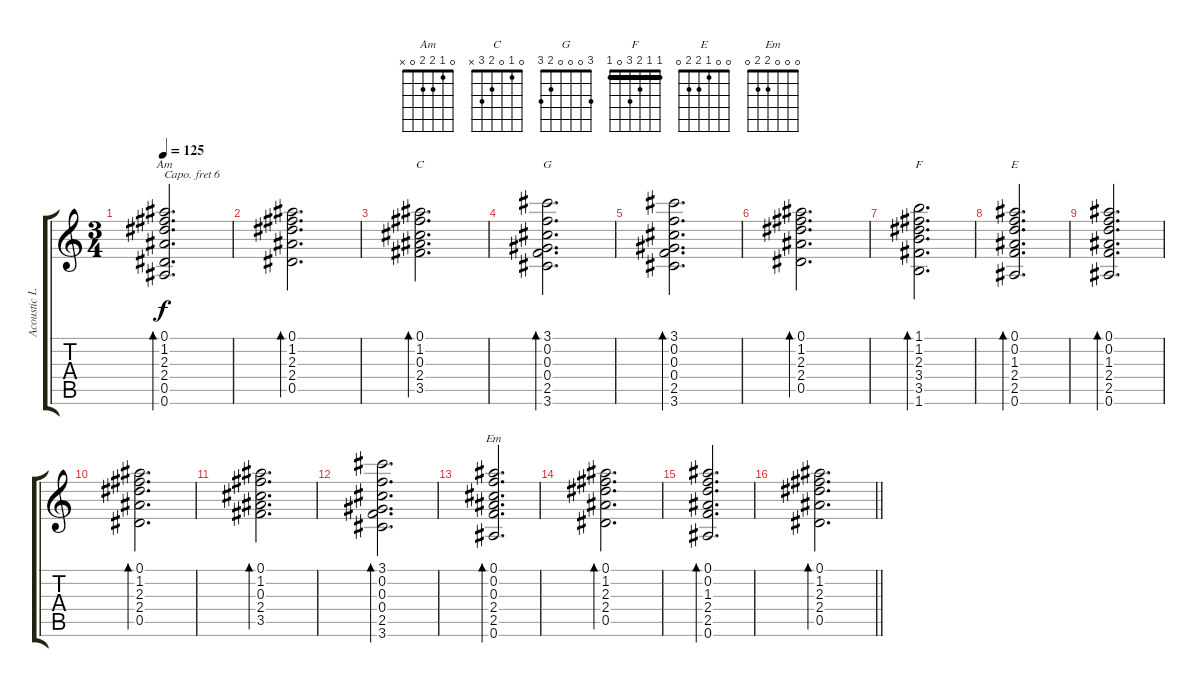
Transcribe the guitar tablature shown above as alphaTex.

\track ("Acoustic Lead (Capo)" "Acoustic L") {instrument acousticguitarnylon}
\staff {score tabs}
\capo 6
\tuning (E4 B3 G3 D3 A2 E2) {hide}
\chord ("Am" 0 1 2 2 0 x)
\chord ("C" 0 1 0 2 3 x)
\chord ("G" 3 0 0 0 2 3)
\chord ("F" 1 1 2 3 0 1) {barre 1}
\chord ("E" 0 0 1 2 2 0)
\chord ("Em" 0 0 0 2 2 0)
\ts (3 4)
\section ("" "")
\tempo 125
\clef g2
\ks c
(0.1 1.2 2.3 2.4 0.5 0.6).2{d bd 60 ch "Am" dy f} |
(0.1 1.2 2.3 2.4 0.5).2{d bd 60} |
(0.1 1.2 0.3 2.4 3.5).2{d bd 60 ch "C"} |
(3.1 0.2 0.3 0.4 2.5 3.6).2{d bd 60 ch "G"} |
(3.1 0.2 0.3 0.4 2.5 3.6).2{d bd 60} |
(0.1 1.2 2.3 2.4 0.5).2{d bd 60} |
(1.1 1.2 2.3 3.4 3.5 1.6).2{d bd 60 ch "F"} |
(0.1 0.2 1.3 2.4 2.5 0.6).2{d bd 60 ch "E"} |
(0.1 0.2 1.3 2.4 2.5 0.6).2{d bd 60} |
(0.1 1.2 2.3 2.4 0.5).2{d bd 60} |
(0.1 1.2 0.3 2.4 3.5).2{d bd 60} |
(3.1 0.2 0.3 0.4 2.5 3.6).2{d bd 60} |
(0.1 0.2 0.3 2.4 2.5 0.6).2{d bd 60 ch "Em"} |
(0.1 1.2 2.3 2.4 0.5).2{d bd 60} |
(0.1 0.2 1.3 2.4 2.5 0.6).2{d bd 60} |
\barLineRight lightlight
(0.1 1.2 2.3 2.4 0.5).2{d bd 60}
